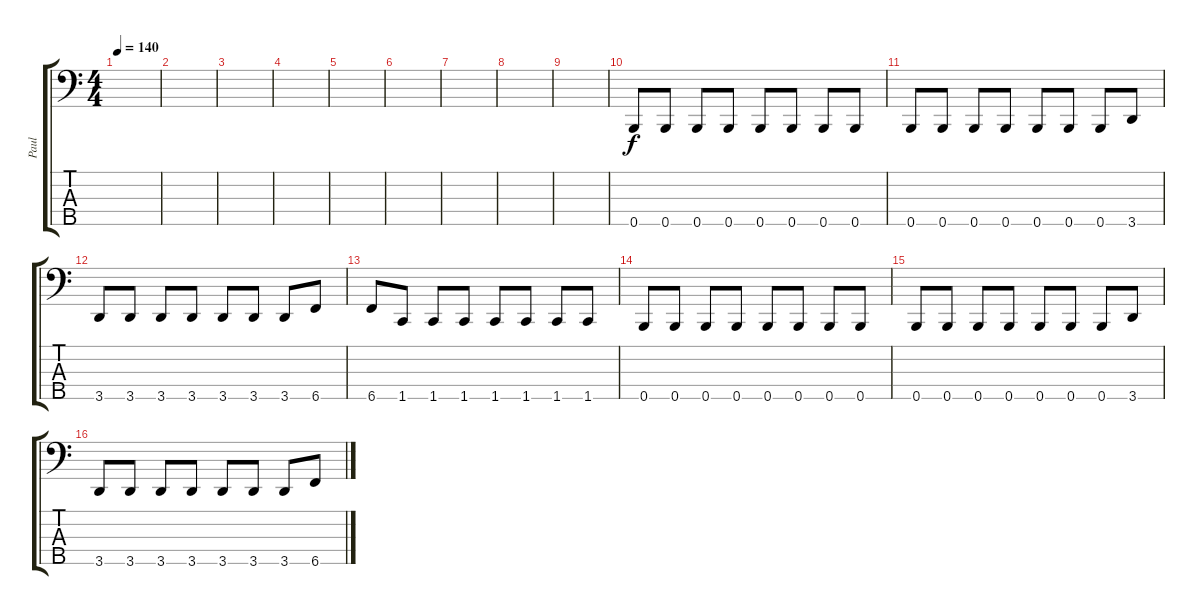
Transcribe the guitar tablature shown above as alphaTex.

\track ("Paul" "Paul") {instrument electricbasspick}
\staff {score tabs}
\tuning (G2 D2 A1 E1 B0) {hide}
\ts (4 4)
\tempo 140
\clef f4
\ks c
|
|
|
|
|
|
|
|
|
0.5.8 0.5.8 0.5.8 0.5.8 0.5.8 0.5.8 0.5.8 0.5.8 |
0.5.8 0.5.8 0.5.8 0.5.8 0.5.8 0.5.8 0.5.8 3.5.8 |
3.5.8 3.5.8 3.5.8 3.5.8 3.5.8 3.5.8 3.5.8 6.5.8 |
6.5.8 1.5.8 1.5.8 1.5.8 1.5.8 1.5.8 1.5.8 1.5.8 |
0.5.8 0.5.8 0.5.8 0.5.8 0.5.8 0.5.8 0.5.8 0.5.8 |
0.5.8 0.5.8 0.5.8 0.5.8 0.5.8 0.5.8 0.5.8 3.5.8 |
3.5.8 3.5.8 3.5.8 3.5.8 3.5.8 3.5.8 3.5.8 6.5.8
